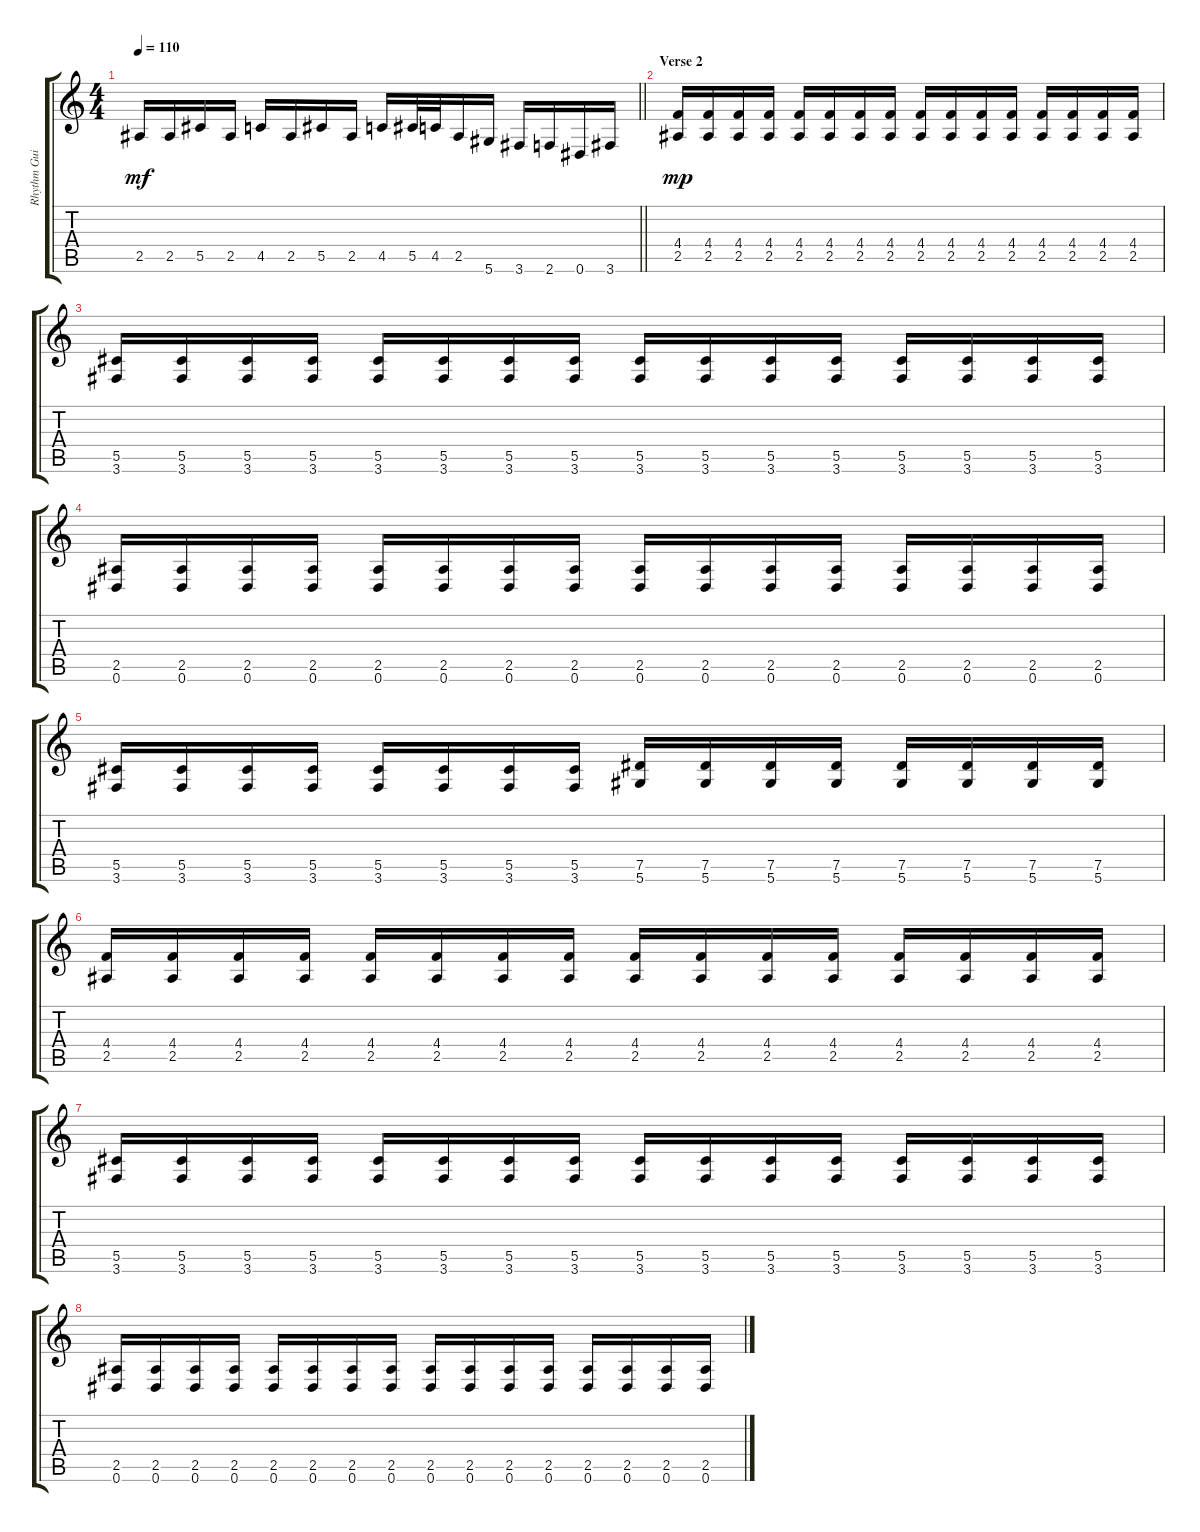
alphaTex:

\track ("Rhythm Guitar - Ari" "Rhythm Gui") {instrument distortionguitar}
\staff {score tabs}
\tuning (Eb4 Bb3 Gb3 Db3 Ab2 Eb2) {hide}
\ts (4 4)
\tempo 110
\clef g2
\barLineRight lightlight
\ks c
2.5.16{dy mf} 2.5.16 5.5.16 2.5.16 4.5.16 2.5.16 5.5.16 2.5.16 4.5.16 5.5.32 4.5.32 2.5.16 5.6.16 3.6.16 2.6.16 0.6.16 3.6.16 |
\section ("" "Verse 2")
(4.4 2.5).16{dy mp} (4.4 2.5).16 (4.4 2.5).16 (4.4 2.5).16 (4.4 2.5).16 (4.4 2.5).16 (4.4 2.5).16 (4.4 2.5).16 (4.4 2.5).16 (4.4 2.5).16 (4.4 2.5).16 (4.4 2.5).16 (4.4 2.5).16 (4.4 2.5).16 (4.4 2.5).16 (4.4 2.5).16 |
(5.5 3.6).16 (5.5 3.6).16 (5.5 3.6).16 (5.5 3.6).16 (5.5 3.6).16 (5.5 3.6).16 (5.5 3.6).16 (5.5 3.6).16 (5.5 3.6).16 (5.5 3.6).16 (5.5 3.6).16 (5.5 3.6).16 (5.5 3.6).16 (5.5 3.6).16 (5.5 3.6).16 (5.5 3.6).16 |
(2.5 0.6).16 (2.5 0.6).16 (2.5 0.6).16 (2.5 0.6).16 (2.5 0.6).16 (2.5 0.6).16 (2.5 0.6).16 (2.5 0.6).16 (2.5 0.6).16 (2.5 0.6).16 (2.5 0.6).16 (2.5 0.6).16 (2.5 0.6).16 (2.5 0.6).16 (2.5 0.6).16 (2.5 0.6).16 |
(5.5 3.6).16 (5.5 3.6).16 (5.5 3.6).16 (5.5 3.6).16 (5.5 3.6).16 (5.5 3.6).16 (5.5 3.6).16 (5.5 3.6).16 (7.5 5.6).16 (7.5 5.6).16 (7.5 5.6).16 (7.5 5.6).16 (7.5 5.6).16 (7.5 5.6).16 (7.5 5.6).16 (7.5 5.6).16 |
(4.4 2.5).16 (4.4 2.5).16 (4.4 2.5).16 (4.4 2.5).16 (4.4 2.5).16 (4.4 2.5).16 (4.4 2.5).16 (4.4 2.5).16 (4.4 2.5).16 (4.4 2.5).16 (4.4 2.5).16 (4.4 2.5).16 (4.4 2.5).16 (4.4 2.5).16 (4.4 2.5).16 (4.4 2.5).16 |
(5.5 3.6).16 (5.5 3.6).16 (5.5 3.6).16 (5.5 3.6).16 (5.5 3.6).16 (5.5 3.6).16 (5.5 3.6).16 (5.5 3.6).16 (5.5 3.6).16 (5.5 3.6).16 (5.5 3.6).16 (5.5 3.6).16 (5.5 3.6).16 (5.5 3.6).16 (5.5 3.6).16 (5.5 3.6).16 |
(2.5 0.6).16 (2.5 0.6).16 (2.5 0.6).16 (2.5 0.6).16 (2.5 0.6).16 (2.5 0.6).16 (2.5 0.6).16 (2.5 0.6).16 (2.5 0.6).16 (2.5 0.6).16 (2.5 0.6).16 (2.5 0.6).16 (2.5 0.6).16 (2.5 0.6).16 (2.5 0.6).16 (2.5 0.6).16
